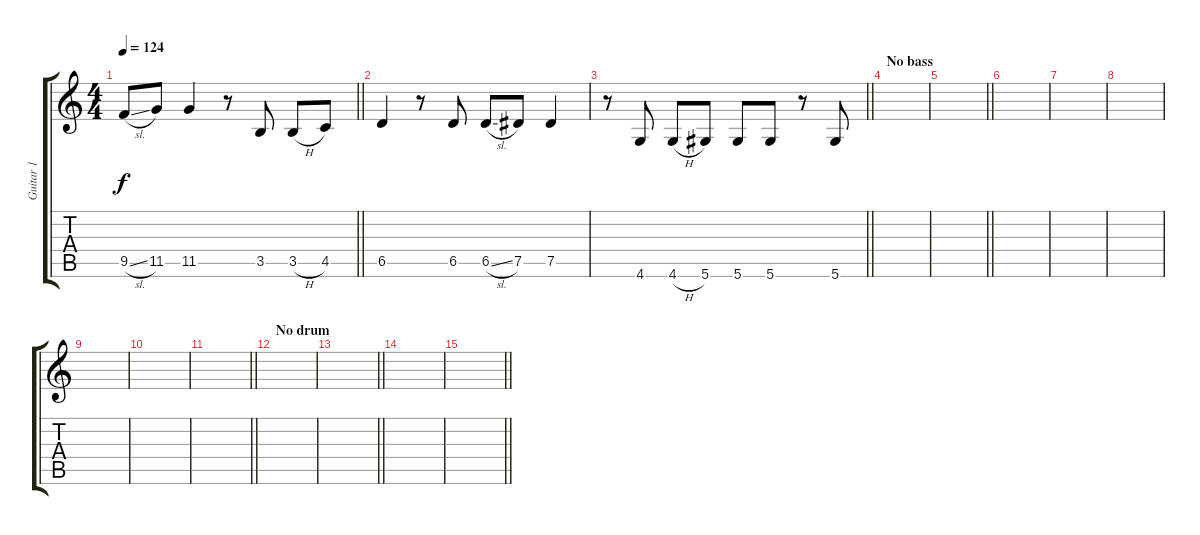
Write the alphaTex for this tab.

\track ("Guitar 1" "Guitar 1") {instrument overdrivenguitar}
\staff {score tabs}
\tuning (Eb4 Bb3 Gb3 Db3 Ab2 Eb2) {hide}
\ts (4 4)
\tempo 124
\clef g2
\barLineRight lightlight
\ks c
9.5{sl}.8{dy f} 11.5.8 11.5.4 r.8 3.5.8 3.5{h}.8 4.5.8 |
6.5.4 r.8 6.5.8 6.5{sl}.8 7.5.8 7.5.4 |
\barLineRight lightlight
r.8 4.6.8 4.6{h}.8 5.6.8 5.6.8 5.6.8 r.8 5.6.8 |
\section ("" "No bass")
|
\barLineRight lightlight
|
|
|
|
|
|
\barLineRight lightlight
|
\section ("" "No drum")
|
\barLineRight lightlight
|
|
\barLineRight lightlight
